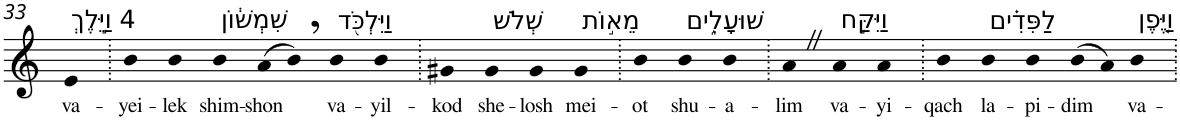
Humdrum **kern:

**kern	**text
*part1	*part1
*staff1	*staff1
*I"Piano	*
*I'Pno	*
!!LO:PB:g=z
*clefG2	*
*k[]	*
=33	=33
!LO:TX:a:t=4 וַיֵּ֣לֶךְ	!
!	!LO:LY:b
4e	va-
=34.	=34.
!	!LO:LY:b
4b	-yei-
!	!LO:LY:b
4b	-lek
!LO:TX:a:t=שִׁמְשׁ֔וֹן	!
!	!LO:LY:b
4b	shim-
!	!LO:LY:b
(>8a	-shon
8b,)	.
!LO:TX:a:t=וַיִּלְכֹּ֖ד	!
!	!LO:LY:b
4b	va-
!	!LO:LY:b
4b	-yil-
=35.	=35.
!	!LO:LY:b
4g#X	-kod
!LO:TX:a:t=שְׁלֹשׁ	!
!	!LO:LY:b
4g#	she-
!	!LO:LY:b
4g#	-losh
!LO:TX:a:t=מֵא֣וֹת	!
!	!LO:LY:b
4g#	mei-
=36.	=36.
!	!LO:LY:b
4b	-ot
!LO:TX:a:t=שׁוּעָלִ֑ים	!
!	!LO:LY:b
4b	shu-
!	!LO:LY:b
4b	-a-
=37.	=37.
!	!LO:LY:b
4aZ	-lim
!LO:TX:a:t=וַיִּקַּ֣ח	!
!	!LO:LY:b
4a	va-
!	!LO:LY:b
4a	-yi-
=38.	=38.
!	!LO:LY:b
4b	-qach
!LO:TX:a:t=לַפִּדִ֗ים	!
!	!LO:LY:b
4b	la-
!	!LO:LY:b
4b	-pi-
!	!LO:LY:b
(>8b	-dim
8a)	.
!LO:TX:a:t=וַיֶּ֤פֶן	!
!	!LO:LY:b
4b	va-
=.	=.
*-	*-
